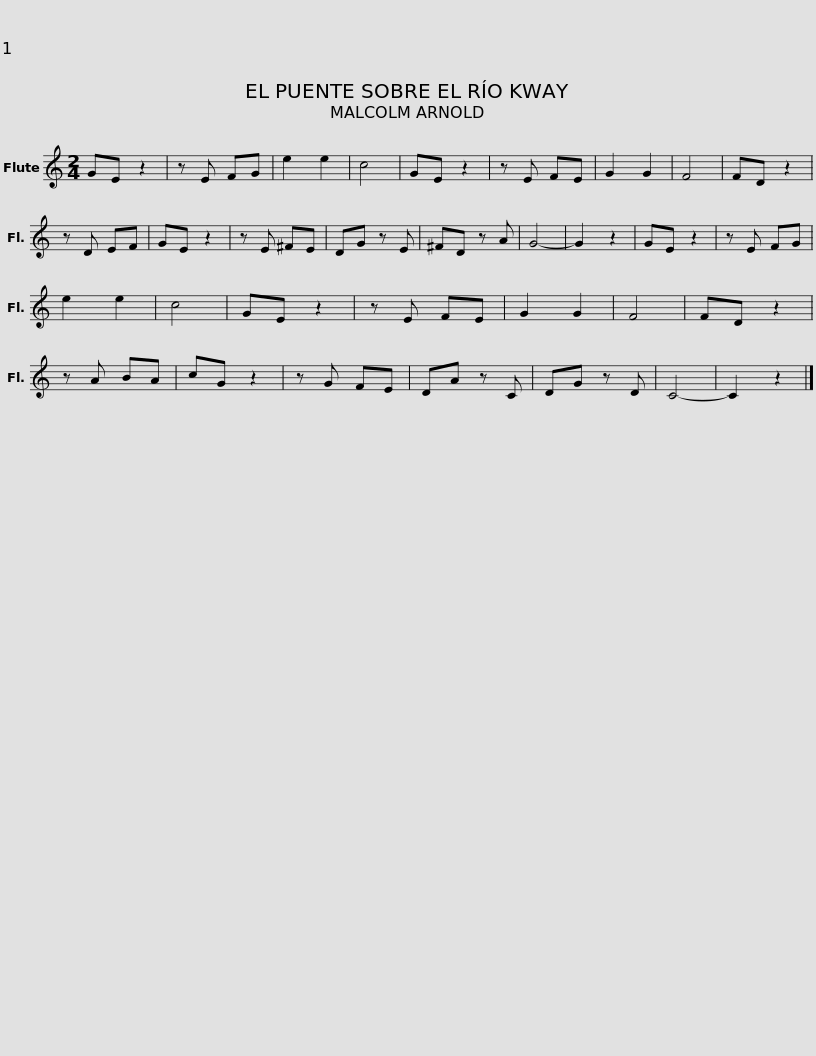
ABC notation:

X:1
L:1/8
M:2/4
I:linebreak $
K:C
V:1 treble
V:1
 GE z2 | z E FG | e2 e2 | c4 | GE z2 | %5
 z E FE | G2 G2 | F4 | FD z2 | z D EF | %10
 GE z2 | z E ^FE |$ DG z E | ^FD z A | G4- | %15
 G2 z2 | GE z2 | z E FG | e2 e2 | c4 | %20
 GE z2 | z E FE | G2 G2 | F4 | FD z2 |$ %25
 z A BA | cG z2 | z G FE | DA z C | DG z D | %30
 C4- | C2 z2 |] %32
